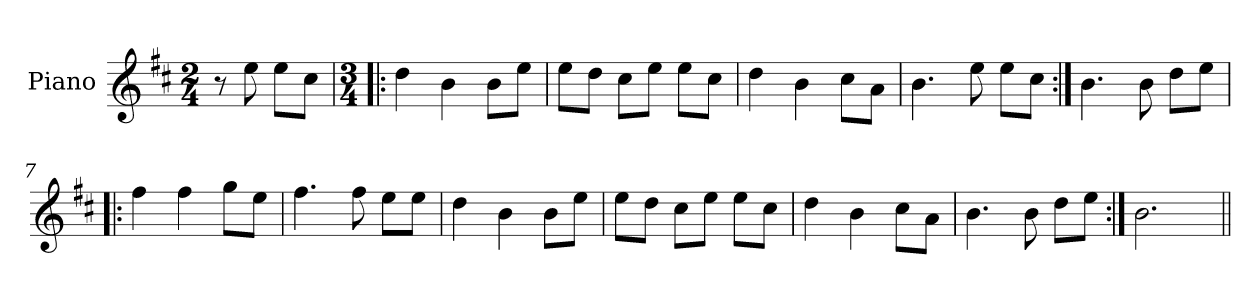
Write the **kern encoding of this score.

**kern
*part1
*staff1
*I"Piano
*I'Pno
*clefG2
*k[f#c#]
*b:
*M2/4
*MM120
=1
8r
8ee\
8ee\L
8cc#\J
=2!|:
*M3/4
4dd\
4b\
8b\L
8ee\J
=3
8ee\L
8dd\J
8cc#\L
8ee\J
8ee\L
8cc#\J
=4
4dd\
4b\
8cc#\L
8a\J
=5
4.b\
8ee\
8ee\L
8cc#\J
=6:|!
4.b\
8b\
8dd\L
8ee\J
=7!|:
4ff#\
4ff#\
8gg\L
8ee\J
=8
4.ff#\
8ff#\
8ee\L
8ee\J
!!LO:LB:g=z
=9
4dd\
4b\
8b\L
8ee\J
=10
8ee\L
8dd\J
8cc#\L
8ee\J
8ee\L
8cc#\J
=11
4dd\
4b\
8cc#\L
8a\J
=12
4.b\
8b\
8dd\L
8ee\J
=13:|!
2.b\
=||
*-
